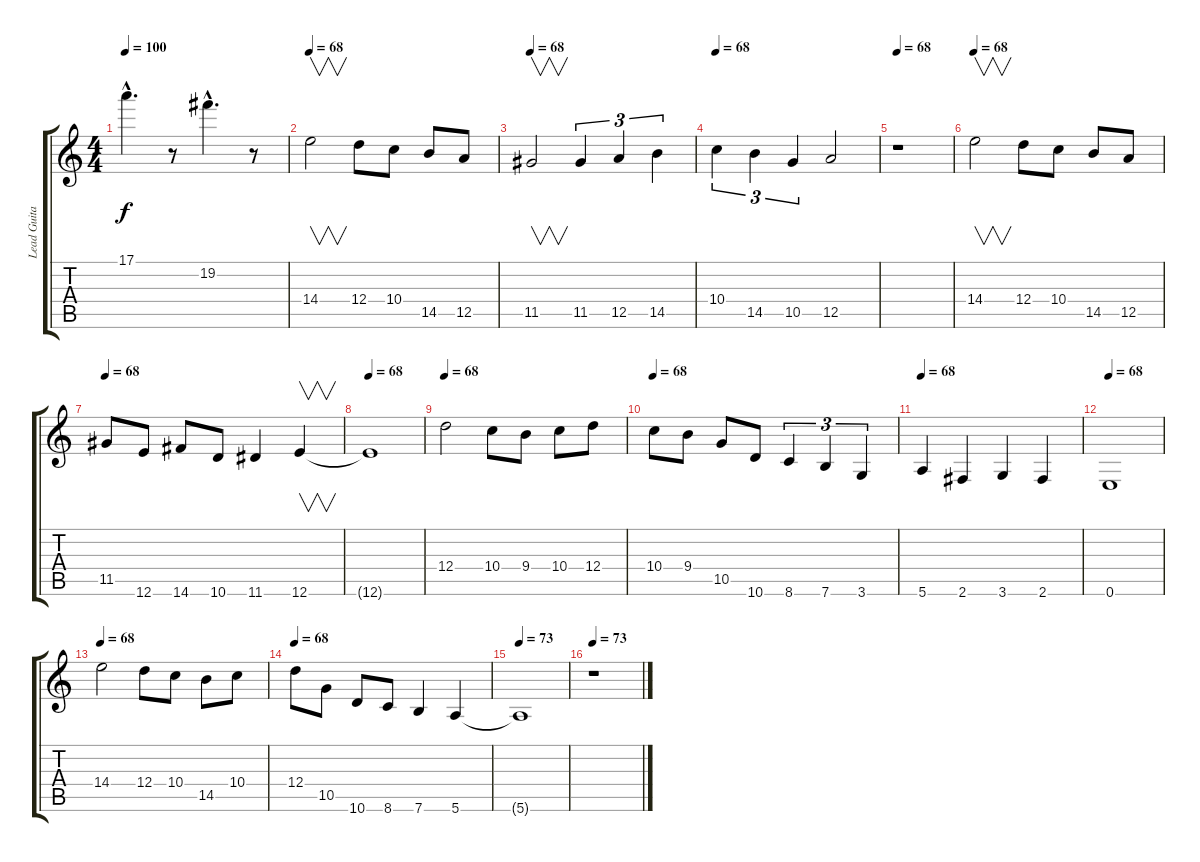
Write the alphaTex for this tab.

\track ("Lead Guitar" "Lead Guita") {instrument overdrivenguitar}
\staff {score tabs}
\tuning (E4 B3 G3 D3 A2 E2) {hide}
\ts (4 4)
\tempo 100
\clef g2
\ks c
17.1{hac}.4{d dy f} r.8 19.2{hac}.4{d} r.8 |
\tempo 68
14.4.2{v} 12.4.8 10.4.8 14.5.8 12.5.8 |
\tempo 68
11.5.2{v} 11.5.4{tu (3 2)} 12.5.4{tu (3 2)} 14.5.4{tu (3 2)} |
\tempo 68
10.4.4{tu (3 2)} 14.5.4{tu (3 2)} 10.5.4{tu (3 2)} 12.5.2 |
\tempo 68
r.1 |
\tempo 68
14.4.2{v} 12.4.8 10.4.8 14.5.8 12.5.8 |
\tempo 68
11.5.8 12.6.8 14.6.8 10.6.8 11.6.4 12.6.4{v} |
\tempo 68
12.6{t}.1 |
\tempo 68
12.4.2 10.4.8 9.4.8 10.4.8 12.4.8 |
\tempo 68
10.4.8 9.4.8 10.5.8 10.6.8 8.6.4{tu (3 2)} 7.6.4{tu (3 2)} 3.6.4{tu (3 2)} |
\tempo 68
5.6.4 2.6.4 3.6.4 2.6.4 |
\tempo 68
0.6.1 |
\tempo 68
14.4.2 12.4.8 10.4.8 14.5.8 10.4.8 |
\tempo 68
12.4.8 10.5.8 10.6.8 8.6.8 7.6.4 5.6.4 |
\tempo 73
5.6{t}.1 |
\tempo 73
r.1
